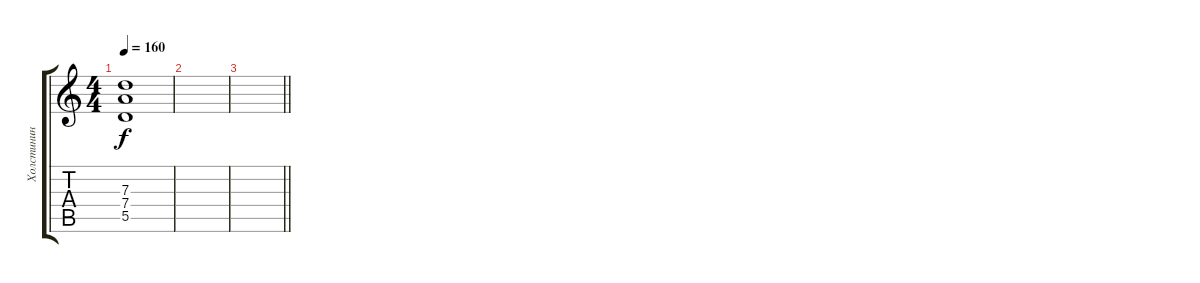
\track ("Холстинин" "Холстинин") {instrument overdrivenguitar}
\staff {score tabs}
\tuning (E4 B3 G3 D3 A2 E2) {hide}
\ts (4 4)
\tempo 160
\clef g2
\ks c
(7.3 7.4 5.5).1{dy f} |
|
\barLineRight lightlight
